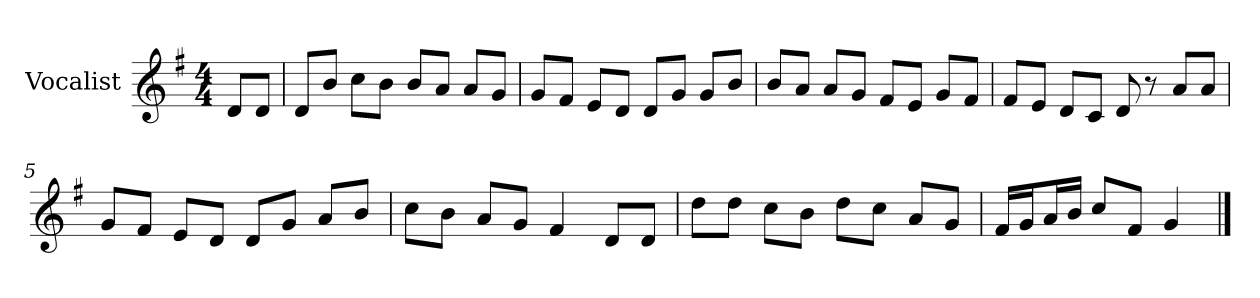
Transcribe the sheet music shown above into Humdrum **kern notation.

**kern
*part1
*staff1
*I"Vocalist
*k[f#]
*G:
*M4/4
=
8dL
8dJ
=1
8dL
8bJ
8ccL
8bJ
8bL
8aJ
8aL
8gJ
=2
8gL
8f#J
8eL
8dJ
8dL
8gJ
8gL
8bJ
=3
8bL
8aJ
8aL
8gJ
8f#L
8eJ
8gL
8f#J
=4
8f#L
8eJ
8dL
8cJ
8d
8r
8aL
8aJ
=5
8gL
8f#J
8eL
8dJ
8dL
8gJ
8aL
8bJ
=6
8ccL
8bJ
8aL
8gJ
4f#
8dL
8dJ
=7
8ddL
8ddJ
8ccL
8bJ
8ddL
8ccJ
8aL
8gJ
=8
16f#LL
16gJ
16aL
16bJJ
8ccL
8f#J
4g
==
*-
